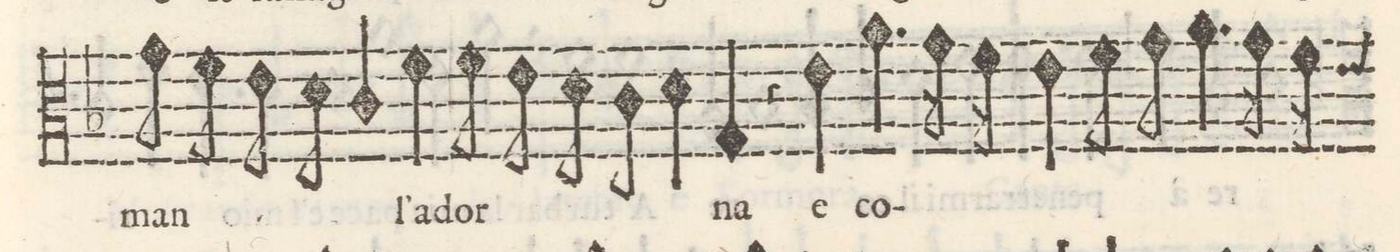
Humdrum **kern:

**kern	**text
*I"TENORE	*
*clefC3	*
*k[b-]	*
*met(C)	*
*M2/1	*
8g\	man
8f\	.
8e\	.
8d\	.
4c/	.
4f\	l`a-
=16-	=16-
8f\	-dor-
8e\	.
8d\	.
8c\	.
4d\	.
4G/	-na
4r	.
4e\	e
4.a\	co-
16g\	.
16f\	.
=17-	=17-
4e\	.
8f\	.
8g\	.
4.a\	.
16g\	.
16f\	.
*-	*-
